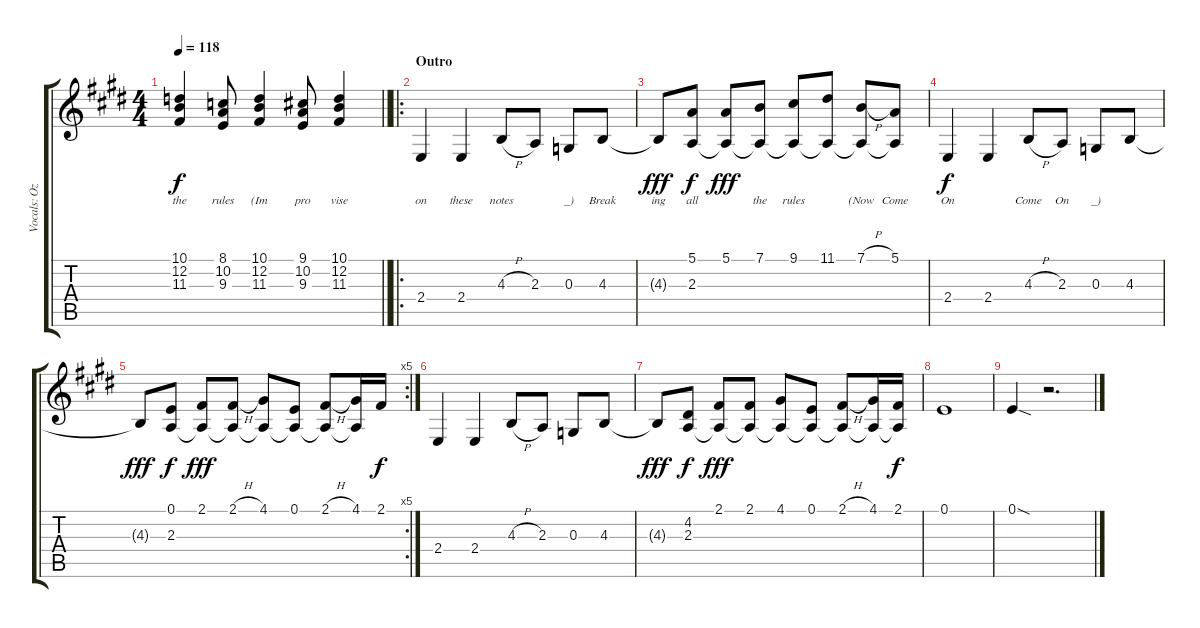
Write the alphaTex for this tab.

\track ("Vocals: Ozzy" "Vocals: Oz") {instrument viola}
\staff {score tabs}
\tuning (E4 B3 G3 D3 A2 E2) {hide}
\ts (4 4)
\tempo 118
\clef g2
\barLineRight lightlight
\ks e
(10.1 12.2 11.3).4{lyrics (0 "the") lyrics (1 "") lyrics (2 "") lyrics (3 "") lyrics (4 "") dy f} (8.1 10.2 9.3).8{lyrics (0 "rules") lyrics (1 "") lyrics (2 "") lyrics (3 "") lyrics (4 "")} (10.1 12.2 11.3).4{lyrics (0 "(Im") lyrics (1 "") lyrics (2 "") lyrics (3 "") lyrics (4 "")} (9.1 10.2 9.3).8{lyrics (0 "pro") lyrics (1 "") lyrics (2 "") lyrics (3 "") lyrics (4 "")} (10.1 12.2 11.3).4{lyrics (0 "vise") lyrics (1 "") lyrics (2 "") lyrics (3 "") lyrics (4 "")} |
\ro
\section ("" "Outro")
2.4.4{lyrics (0 "on") lyrics (1 "") lyrics (2 "") lyrics (3 "") lyrics (4 "")} 2.4.4{lyrics (0 "these") lyrics (1 "") lyrics (2 "") lyrics (3 "") lyrics (4 "")} 4.3{h}.8{lyrics (0 "notes") lyrics (1 "") lyrics (2 "") lyrics (3 "") lyrics (4 "")} 2.3.8{lyrics (0 "") lyrics (1 "") lyrics (2 "") lyrics (3 "") lyrics (4 "")} 0.3.8{lyrics (0 "_)") lyrics (1 "") lyrics (2 "") lyrics (3 "") lyrics (4 "")} 4.3.8{lyrics (0 "Break") lyrics (1 "") lyrics (2 "") lyrics (3 "") lyrics (4 "")} |
4.3{t}.8{lyrics (0 "ing") lyrics (1 "") lyrics (2 "") lyrics (3 "") lyrics (4 "") dy fff} (5.1 2.3).8{lyrics (0 "all") lyrics (1 "") lyrics (2 "") lyrics (3 "") lyrics (4 "") dy f} (5.1 2.3{t}).8{lyrics (0 "") lyrics (1 "") lyrics (2 "") lyrics (3 "") lyrics (4 "") dy fff} (7.1 2.3{t}).8{lyrics (0 "the") lyrics (1 "") lyrics (2 "") lyrics (3 "") lyrics (4 "")} (9.1 2.3{t}).8{lyrics (0 "rules") lyrics (1 "") lyrics (2 "") lyrics (3 "") lyrics (4 "")} (11.1 2.3{t}).8{lyrics (0 "") lyrics (1 "") lyrics (2 "") lyrics (3 "") lyrics (4 "")} (7.1{h} 2.3{t}).8{lyrics (0 "(Now") lyrics (1 "") lyrics (2 "") lyrics (3 "") lyrics (4 "")} (5.1 2.3{t}).8{lyrics (0 "Come") lyrics (1 "") lyrics (2 "") lyrics (3 "") lyrics (4 "")} |
2.4.4{lyrics (0 "On") lyrics (1 "") lyrics (2 "") lyrics (3 "") lyrics (4 "") dy f} 2.4.4{lyrics (0 "") lyrics (1 "") lyrics (2 "") lyrics (3 "") lyrics (4 "")} 4.3{h}.8{lyrics (0 "Come") lyrics (1 "") lyrics (2 "") lyrics (3 "") lyrics (4 "")} 2.3.8{lyrics (0 "On") lyrics (1 "") lyrics (2 "") lyrics (3 "") lyrics (4 "")} 0.3.8{lyrics (0 "_)") lyrics (1 "") lyrics (2 "") lyrics (3 "") lyrics (4 "")} 4.3.8 |
\rc 5
4.3{t}.8{dy fff} (0.1 2.3).8{dy f} (2.1 2.3{t}).8{dy fff} (2.1{h} 2.3{t}).8 (4.1 2.3{t}).8 (0.1 2.3{t}).8 (2.1{h} 2.3{t}).8 (4.1 2.3{t}).16 2.1.16{dy f} |
2.4.4 2.4.4 4.3{h}.8 2.3.8 0.3.8 4.3.8 |
4.3{t}.8{dy fff} (4.2 2.3).8{dy f} (2.1 2.3{t}).8{dy fff} (2.1 2.3{t}).8 (4.1 2.3{t}).8 (0.1 2.3{t}).8 (2.1{h} 2.3{t}).8 (4.1 2.3{t}).16 (2.1 2.3{t}).16{dy f} |
0.1.1 |
0.1{sod}.4 r.2{d}
